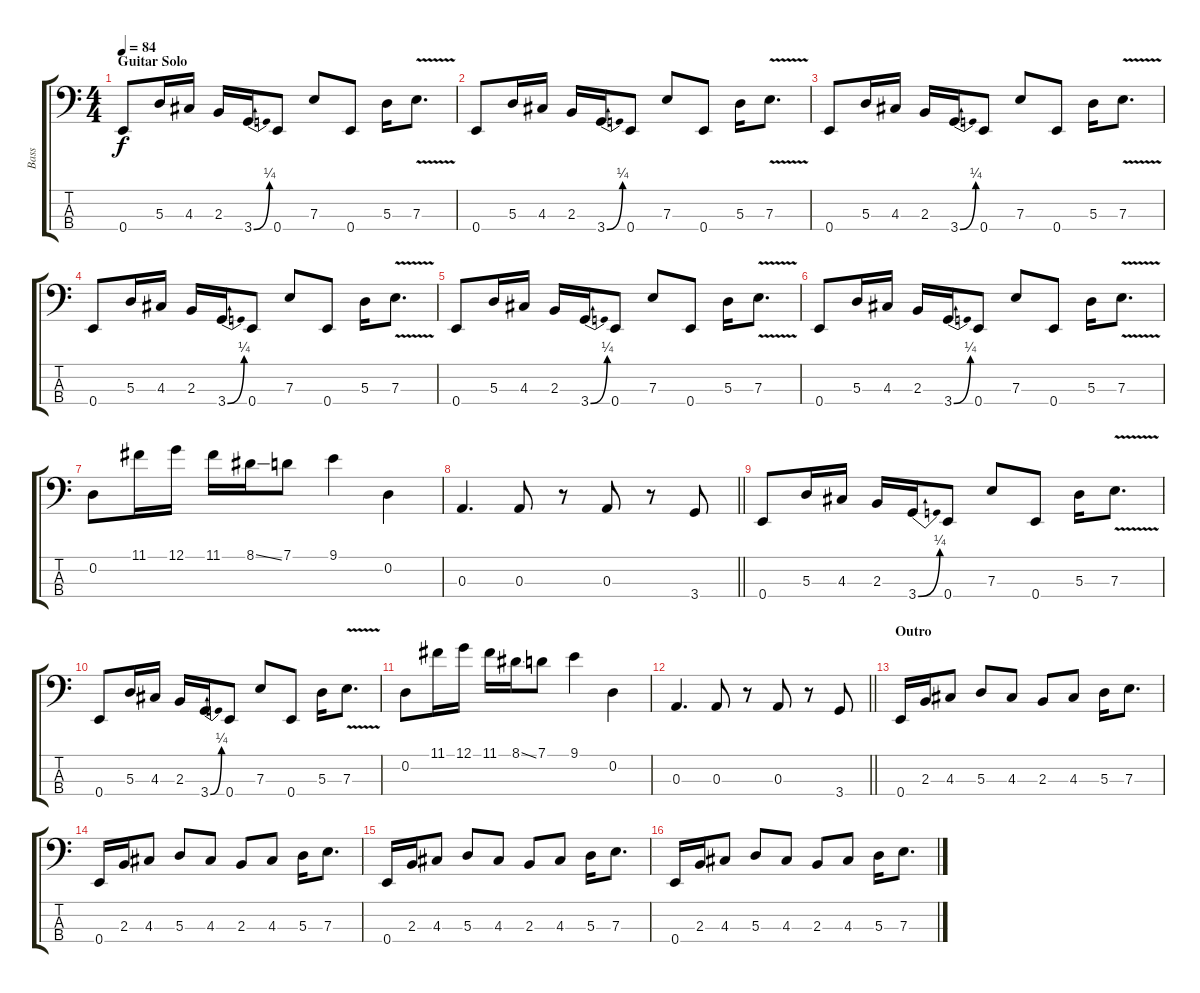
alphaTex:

\track ("Bass" "Bass") {instrument electricbasspick}
\staff {score tabs}
\tuning (G2 D2 A1 E1) {hide}
\ts (4 4)
\section ("" "Guitar Solo")
\tempo 84
\clef f4
\ks c
0.4.8{dy f} 5.3.16 4.3.16 2.3.16 3.4{be (bend 0 0 60 1)}.16 0.4.8 7.3.8 0.4.8 5.3.16 7.3{v}.8{d} |
0.4.8 5.3.16 4.3.16 2.3.16 3.4{be (bend 0 0 60 1)}.16 0.4.8 7.3.8 0.4.8 5.3.16 7.3{v}.8{d} |
0.4.8 5.3.16 4.3.16 2.3.16 3.4{be (bend 0 0 60 1)}.16 0.4.8 7.3.8 0.4.8 5.3.16 7.3{v}.8{d} |
0.4.8 5.3.16 4.3.16 2.3.16 3.4{be (bend 0 0 60 1)}.16 0.4.8 7.3.8 0.4.8 5.3.16 7.3{v}.8{d} |
0.4.8 5.3.16 4.3.16 2.3.16 3.4{be (bend 0 0 60 1)}.16 0.4.8 7.3.8 0.4.8 5.3.16 7.3{v}.8{d} |
0.4.8 5.3.16 4.3.16 2.3.16 3.4{be (bend 0 0 60 1)}.16 0.4.8 7.3.8 0.4.8 5.3.16 7.3{v}.8{d} |
0.2.8 11.1.16 12.1.16 11.1.16 8.1{ss}.16 7.1.8 9.1.4 0.2.4 |
\barLineRight lightlight
0.3.4{d} 0.3.8 r.8 0.3.8 r.8 3.4.8 |
0.4.8 5.3.16 4.3.16 2.3.16 3.4{be (bend 0 0 60 1)}.16 0.4.8 7.3.8 0.4.8 5.3.16 7.3{v}.8{d} |
0.4.8 5.3.16 4.3.16 2.3.16 3.4{be (bend 0 0 60 1)}.16 0.4.8 7.3.8 0.4.8 5.3.16 7.3{v}.8{d} |
0.2.8 11.1.16 12.1.16 11.1.16 8.1{ss}.16 7.1.8 9.1.4 0.2.4 |
\barLineRight lightlight
0.3.4{d} 0.3.8 r.8 0.3.8 r.8 3.4.8 |
\section ("" "Outro")
0.4.16 2.3.16 4.3.8 5.3.8 4.3.8 2.3.8 4.3.8 5.3.16 7.3.8{d} |
0.4.16 2.3.16 4.3.8 5.3.8 4.3.8 2.3.8 4.3.8 5.3.16 7.3.8{d} |
0.4.16 2.3.16 4.3.8 5.3.8 4.3.8 2.3.8 4.3.8 5.3.16 7.3.8{d} |
0.4.16 2.3.16 4.3.8 5.3.8 4.3.8 2.3.8 4.3.8 5.3.16 7.3.8{d}
